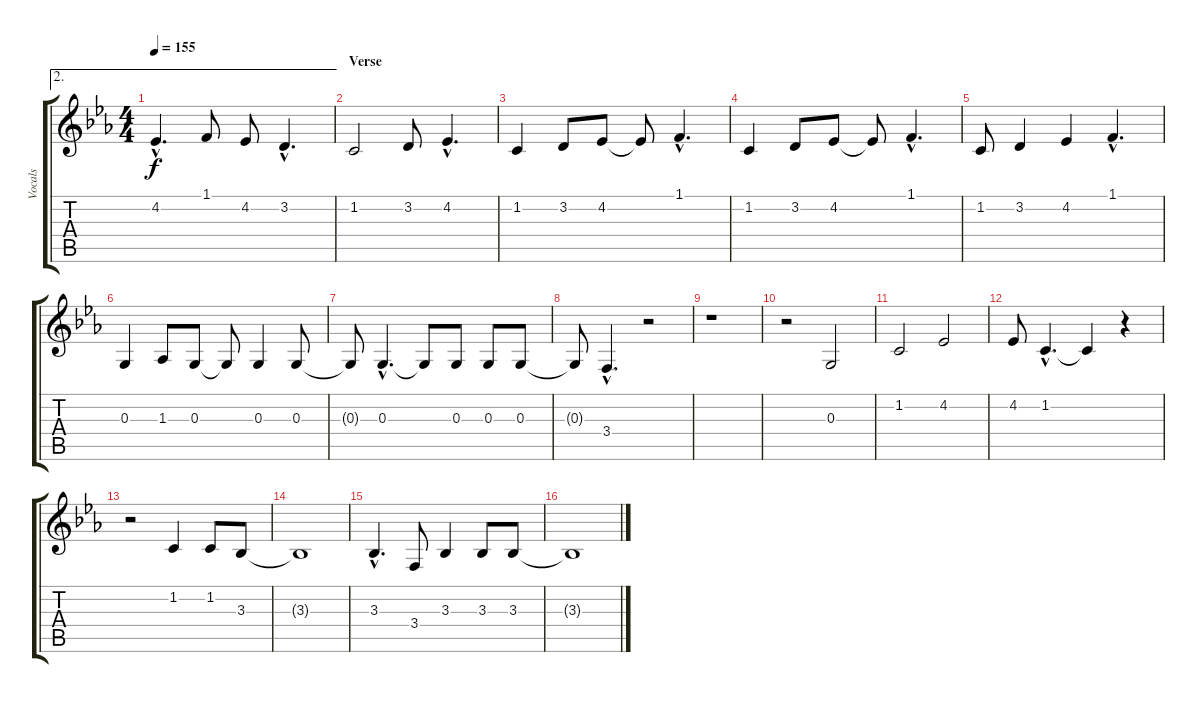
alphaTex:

\track ("Vocals" "Vocals") {instrument cello}
\staff {score tabs}
\tuning (E4 B3 G3 D3 A2 E2) {hide}
\ae 2
\ts (4 4)
\tempo 155
\clef g2
\ks cminor
4.2{hac}.4{d dy f} 1.1.8 4.2.8 3.2{hac}.4{d} |
\section ("" "Verse")
1.2.2 3.2.8 4.2{hac}.4{d} |
1.2.4 3.2.8 4.2.8 4.2{t}.8 1.1{hac}.4{d} |
1.2.4 3.2.8 4.2.8 4.2{t}.8 1.1{hac}.4{d} |
1.2.8 3.2.4 4.2.4 1.1{hac}.4{d} |
0.3.4 1.3.8 0.3.8 0.3{t}.8 0.3.4 0.3.8 |
0.3{t}.8 0.3{hac}.4{d} 0.3{t}.8 0.3.8 0.3.8 0.3.8 |
0.3{t}.8 3.4{hac}.4{d} r.2 |
r.1 |
r.2 0.3.2 |
1.2.2 4.2.2 |
4.2.8 1.2{hac}.4{d} 1.2{t}.4 r.4 |
r.2 1.2.4 1.2.8 3.3.8 |
3.3{t}.1 |
3.3{hac}.4{d} 3.4.8 3.3.4 3.3.8 3.3.8 |
3.3{t}.1
